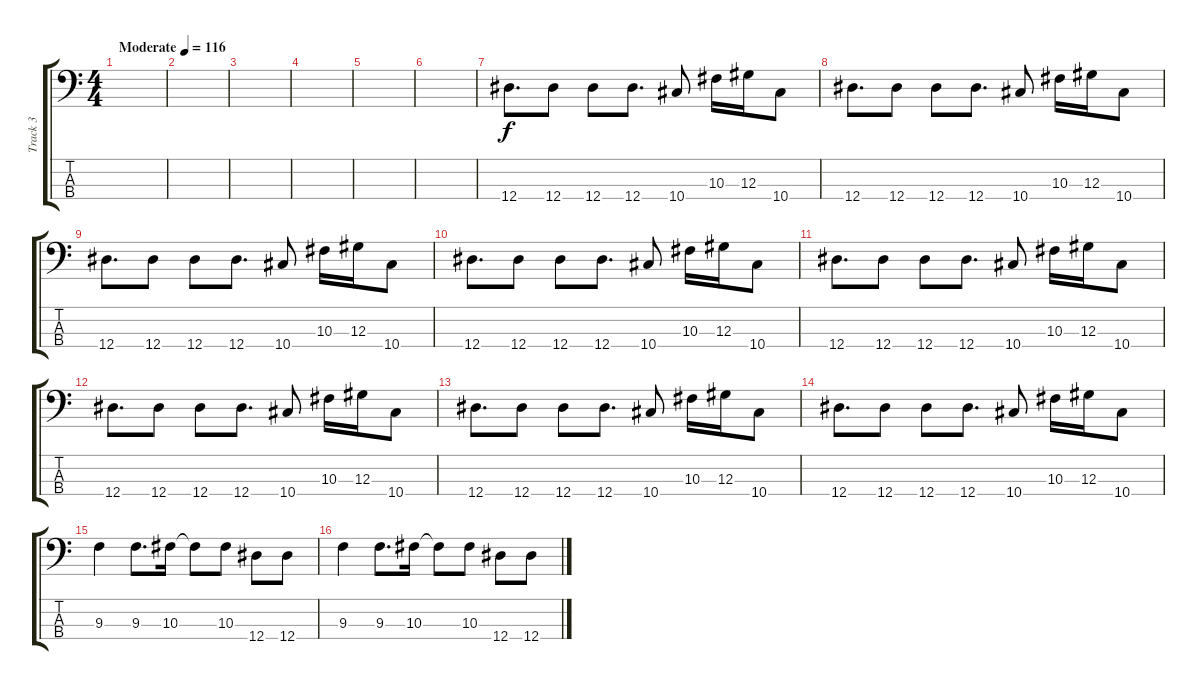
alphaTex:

\track ("Track 3" "Track 3") {instrument electricbassfinger}
\staff {score tabs}
\tuning (Gb2 Db2 Ab1 Eb1) {hide}
\ts (4 4)
\tempo (116 "Moderate")
\clef f4
\ks c
|
|
|
|
|
|
12.4.8{d} 12.4.8 12.4.8 12.4.8{d} 10.4.8 10.3.16 12.3.16 10.4.8 |
12.4.8{d} 12.4.8 12.4.8 12.4.8{d} 10.4.8 10.3.16 12.3.16 10.4.8 |
12.4.8{d} 12.4.8 12.4.8 12.4.8{d} 10.4.8 10.3.16 12.3.16 10.4.8 |
12.4.8{d} 12.4.8 12.4.8 12.4.8{d} 10.4.8 10.3.16 12.3.16 10.4.8 |
12.4.8{d} 12.4.8 12.4.8 12.4.8{d} 10.4.8 10.3.16 12.3.16 10.4.8 |
12.4.8{d} 12.4.8 12.4.8 12.4.8{d} 10.4.8 10.3.16 12.3.16 10.4.8 |
12.4.8{d} 12.4.8 12.4.8 12.4.8{d} 10.4.8 10.3.16 12.3.16 10.4.8 |
12.4.8{d} 12.4.8 12.4.8 12.4.8{d} 10.4.8 10.3.16 12.3.16 10.4.8 |
9.3.4 9.3.8{d} 10.3.16 10.3{t}.8 10.3.8 12.4.8 12.4.8 |
9.3.4 9.3.8{d} 10.3.16 10.3{t}.8 10.3.8 12.4.8 12.4.8
